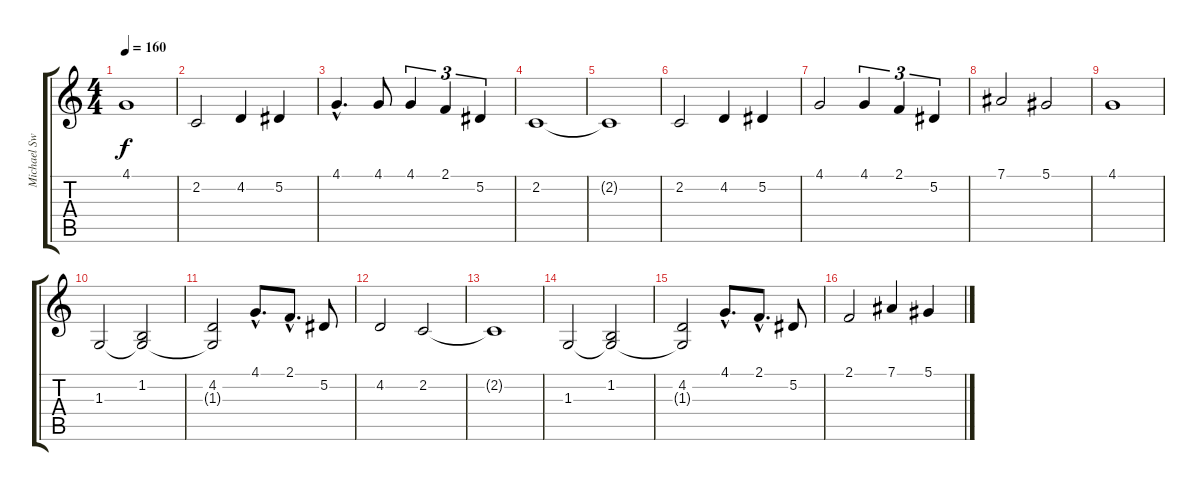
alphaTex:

\track ("Michael Sweet" "Michael Sw") {instrument fx5brightness}
\staff {score tabs}
\tuning (Eb4 Bb3 Gb3 Db3 Ab2 Eb2) {hide}
\ts (4 4)
\tempo 160
\clef g2
\ks c
4.1.1{dy f} |
2.2.2 4.2.4 5.2.4 |
4.1{hac}.4{d} 4.1.8 4.1.4{tu (3 2)} 2.1.4{tu (3 2)} 5.2.4{tu (3 2)} |
2.2.1 |
2.2{t}.1 |
2.2.2 4.2.4 5.2.4 |
4.1.2 4.1.4{tu (3 2)} 2.1.4{tu (3 2)} 5.2.4{tu (3 2)} |
7.1.2 5.1.2 |
4.1.1 |
1.3.2 (1.2 1.3{t}).2 |
(4.2 1.3{t}).2 4.1{hac}.8{d} 2.1{hac}.8{d} 5.2.8 |
4.2.2 2.2.2 |
2.2{t}.1 |
1.3.2 (1.2 1.3{t}).2 |
(4.2 1.3{t}).2 4.1{hac}.8{d} 2.1{hac}.8{d} 5.2.8 |
2.1.2 7.1.4 5.1.4
